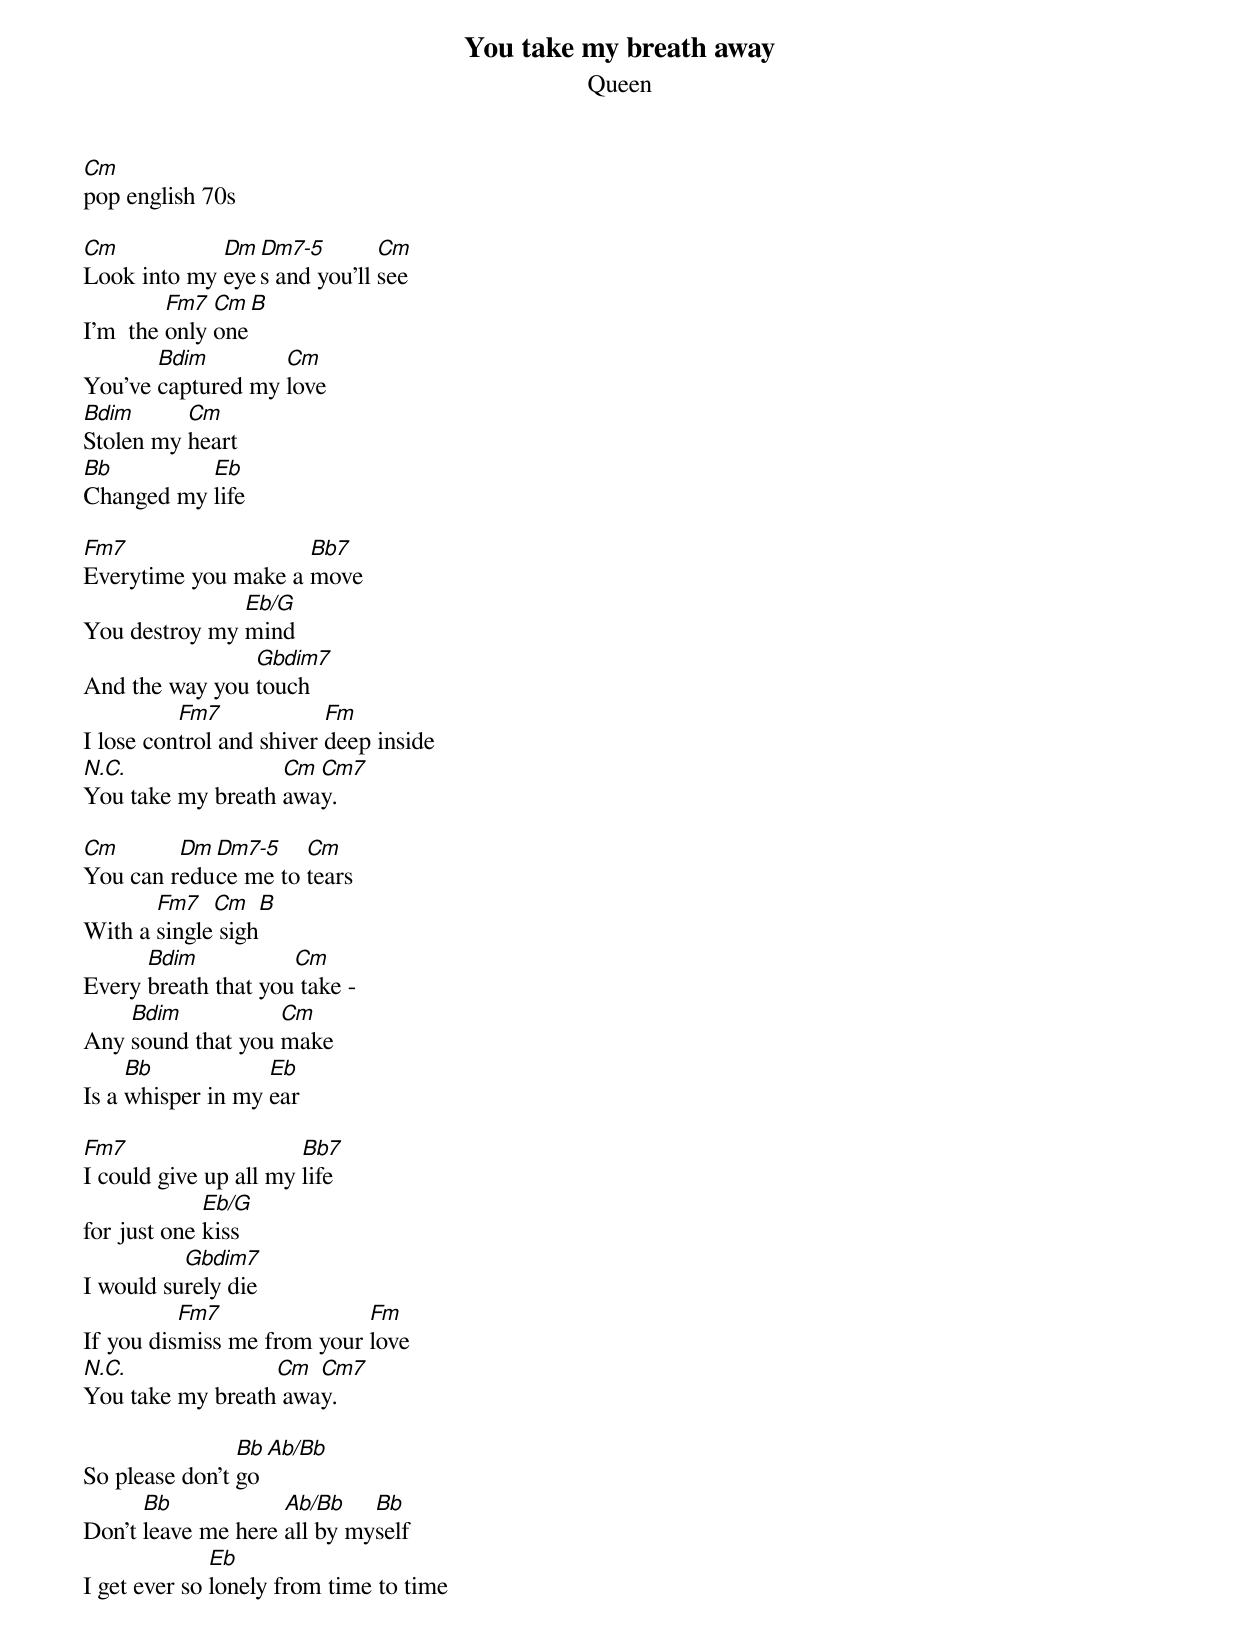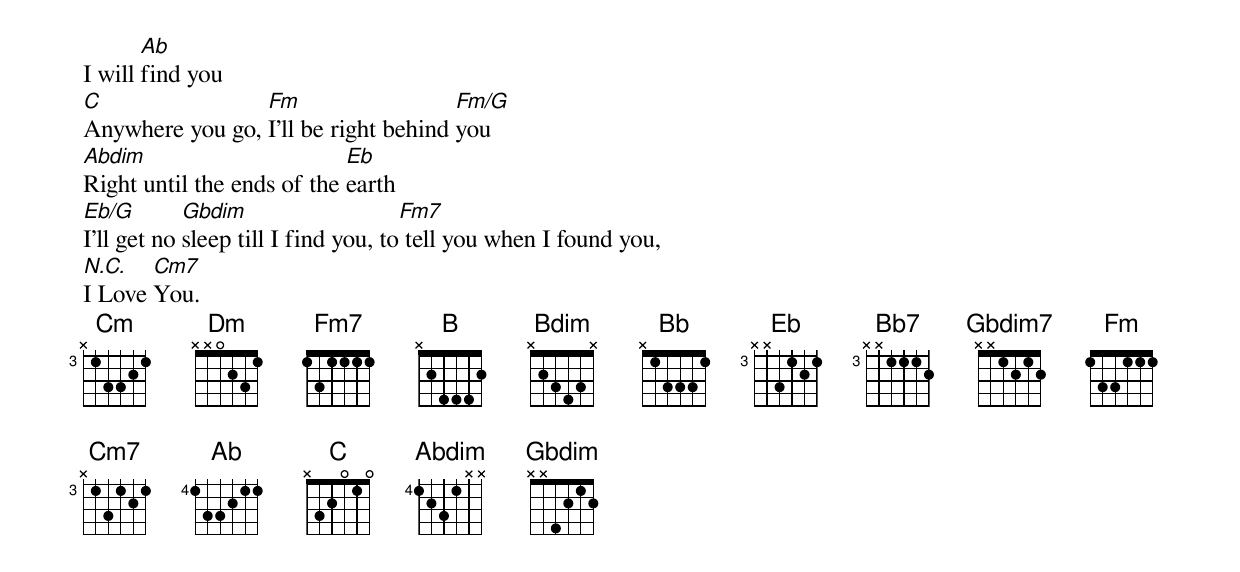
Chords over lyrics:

You take my breath away
Queen
Cm
pop english 70s

Cm           Dm Dm7-5        Cm
Look into my eyes and you'll see
         Fm7  Cm  B
I'm  the only one
       Bdim        Cm
You've captured my love
Bdim      Cm
Stolen my heart
Bb         Eb
Changed my life

Fm7                  Bb7
Everytime you make a move
               Eb/G
You destroy my mind
                Gbdim7
And the way you touch
          Fm7             Fm
I lose control and shiver deep inside
N.C.               Cm Cm7
You take my breath away.

Cm       Dm Dm7-5    Cm
You can reduce me to tears
       Fm7   Cm    B
With a single sigh
      Bdim           Cm
Every breath that you take -
    Bdim           Cm
Any sound that you make
     Bb            Eb
Is a whisper in my ear

Fm7                    Bb7
I could give up all my life
             Eb/G
for just one kiss
          Gbdim7
I would surely die
          Fm7               Fm
If you dismiss me from your love
N.C.              Cm  Cm7
You take my breath away.

                Bb    Ab/Bb
So please don't go
      Bb            Ab/Bb    Bb
Don't leave me here all by myself
              Eb
I get ever so lonely from time to time

       Ab
I will find you
C                Fm                   Fm/G
Anywhere you go, I'll be right behind you
Abdim                       Eb
Right until the ends of the earth
Eb/G        Gbdim                    Fm7
I'll get no sleep till I find you, to tell you when I found you,
N.C.   Cm7
I Love You.
